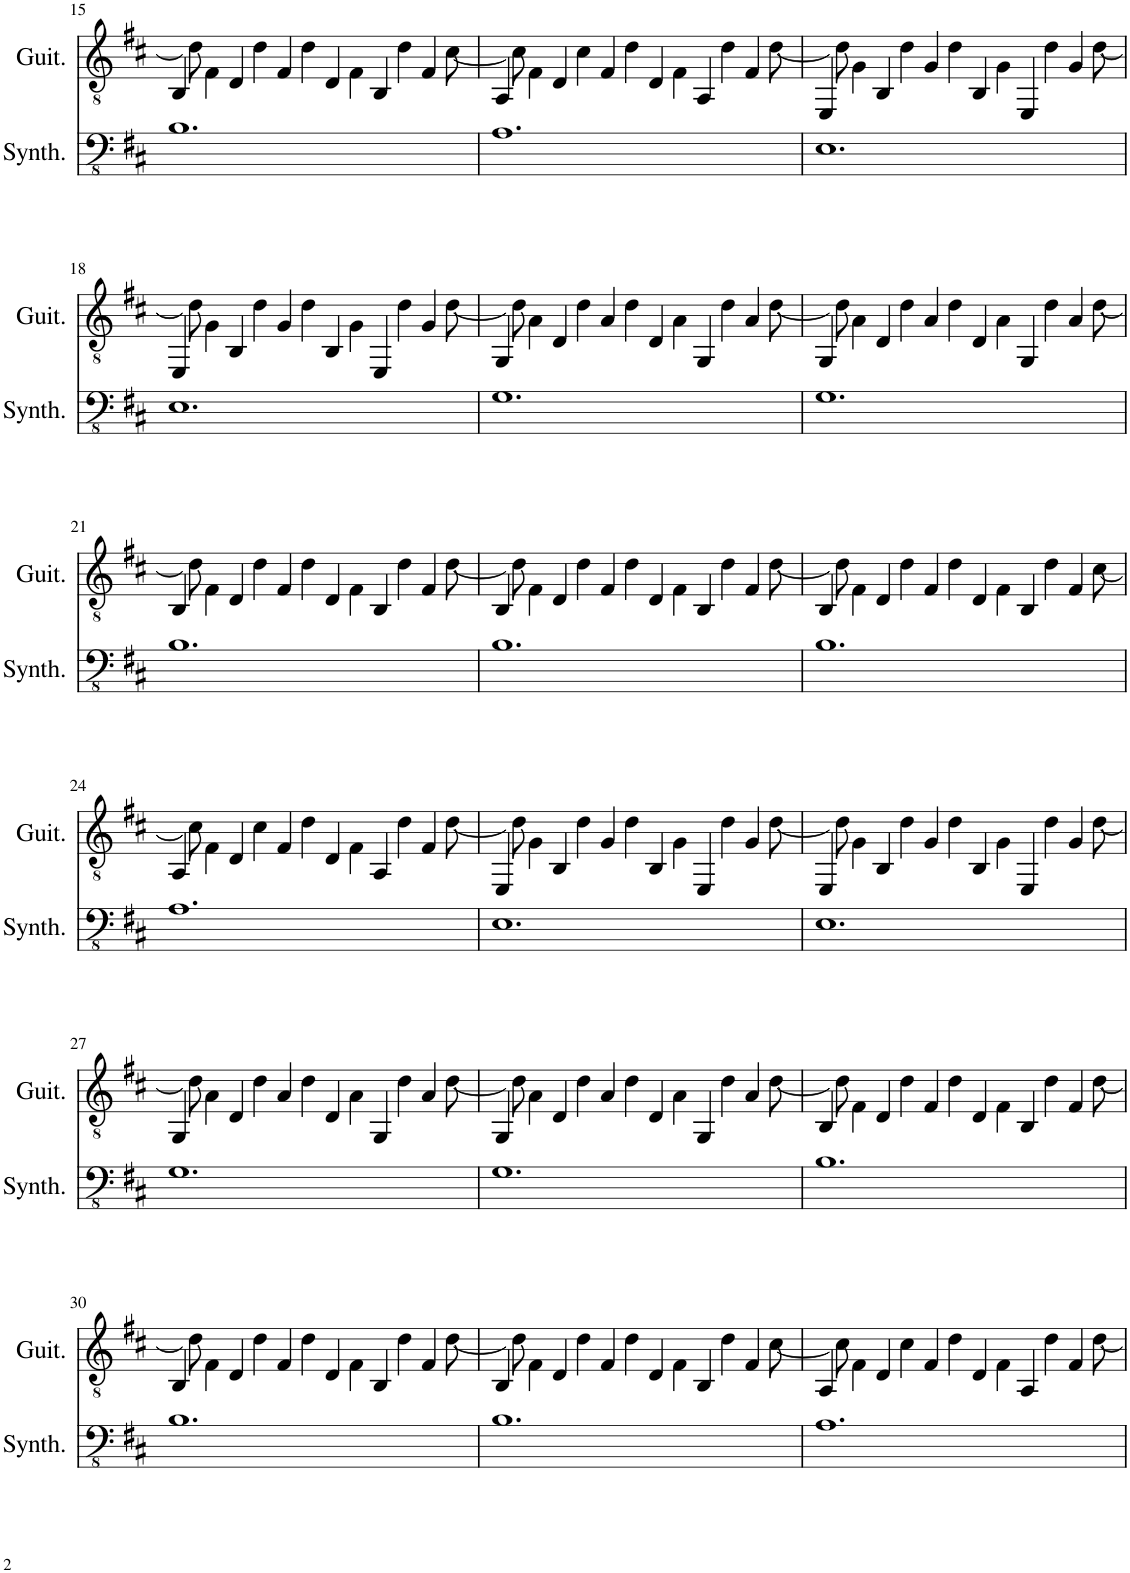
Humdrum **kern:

**kern	**kern
*part2	*part1
*staff2	*staff1
*I"Effect Synthesizer	*I"Acoustic Guitar
*I'Synth.	*I'Guit.
!!LO:PB:g=z
*clefFv4	*clefGv2
*k[f#c#]	*k[f#c#]
*M12/8	*M12/8
=15	=15
*	*^
1.BB	4BB/	8d\]
.	.	4F#\
.	4D/	.
.	.	4d\
.	4F#/	.
.	.	4d\
.	4D/	.
.	.	4F#\
.	4BB/	.
.	.	4d\
.	4F#/	.
.	.	[8c#\
=16	=16	=16
1.AA	4AA/	8c#\]
.	.	4F#\
.	4D/	.
.	.	4c#\
.	4F#/	.
.	.	4d\
.	4D/	.
.	.	4F#\
.	4AA/	.
.	.	4d\
.	4F#/	.
.	.	[8d\
=17	=17	=17
1.EE	4EE/	8d\]
.	.	4G\
.	4BB/	.
.	.	4d\
.	4G/	.
.	.	4d\
.	4BB/	.
.	.	4G\
.	4EE/	.
.	.	4d\
.	4G/	.
.	.	[8d\
!!LO:LB:g=z	!!
=18	=18	=18
1.EE	4EE/	8d\]
.	.	4G\
.	4BB/	.
.	.	4d\
.	4G/	.
.	.	4d\
.	4BB/	.
.	.	4G\
.	4EE/	.
.	.	4d\
.	4G/	.
.	.	[8d\
=19	=19	=19
1.GG	4GG/	8d\]
.	.	4A\
.	4D/	.
.	.	4d\
.	4A/	.
.	.	4d\
.	4D/	.
.	.	4A\
.	4GG/	.
.	.	4d\
.	4A/	.
.	.	[8d\
=20	=20	=20
1.GG	4GG/	8d\]
.	.	4A\
.	4D/	.
.	.	4d\
.	4A/	.
.	.	4d\
.	4D/	.
.	.	4A\
.	4GG/	.
.	.	4d\
.	4A/	.
.	.	[8d\
!!LO:LB:g=z	!!
=21	=21	=21
1.BB	4BB/	8d\]
.	.	4F#\
.	4D/	.
.	.	4d\
.	4F#/	.
.	.	4d\
.	4D/	.
.	.	4F#\
.	4BB/	.
.	.	4d\
.	4F#/	.
.	.	[8d\
=22	=22	=22
1.BB	4BB/	8d\]
.	.	4F#\
.	4D/	.
.	.	4d\
.	4F#/	.
.	.	4d\
.	4D/	.
.	.	4F#\
.	4BB/	.
.	.	4d\
.	4F#/	.
.	.	[8d\
=23	=23	=23
1.BB	4BB/	8d\]
.	.	4F#\
.	4D/	.
.	.	4d\
.	4F#/	.
.	.	4d\
.	4D/	.
.	.	4F#\
.	4BB/	.
.	.	4d\
.	4F#/	.
.	.	[8c#\
!!LO:LB:g=z	!!
=24	=24	=24
1.AA	4AA/	8c#\]
.	.	4F#\
.	4D/	.
.	.	4c#\
.	4F#/	.
.	.	4d\
.	4D/	.
.	.	4F#\
.	4AA/	.
.	.	4d\
.	4F#/	.
.	.	[8d\
=25	=25	=25
1.EE	4EE/	8d\]
.	.	4G\
.	4BB/	.
.	.	4d\
.	4G/	.
.	.	4d\
.	4BB/	.
.	.	4G\
.	4EE/	.
.	.	4d\
.	4G/	.
.	.	[8d\
=26	=26	=26
1.EE	4EE/	8d\]
.	.	4G\
.	4BB/	.
.	.	4d\
.	4G/	.
.	.	4d\
.	4BB/	.
.	.	4G\
.	4EE/	.
.	.	4d\
.	4G/	.
.	.	[8d\
!!LO:LB:g=z	!!
=27	=27	=27
1.GG	4GG/	8d\]
.	.	4A\
.	4D/	.
.	.	4d\
.	4A/	.
.	.	4d\
.	4D/	.
.	.	4A\
.	4GG/	.
.	.	4d\
.	4A/	.
.	.	[8d\
=28	=28	=28
1.GG	4GG/	8d\]
.	.	4A\
.	4D/	.
.	.	4d\
.	4A/	.
.	.	4d\
.	4D/	.
.	.	4A\
.	4GG/	.
.	.	4d\
.	4A/	.
.	.	[8d\
=29	=29	=29
1.BB	4BB/	8d\]
.	.	4F#\
.	4D/	.
.	.	4d\
.	4F#/	.
.	.	4d\
.	4D/	.
.	.	4F#\
.	4BB/	.
.	.	4d\
.	4F#/	.
.	.	[8d\
!!LO:LB:g=z	!!
=30	=30	=30
1.BB	4BB/	8d\]
.	.	4F#\
.	4D/	.
.	.	4d\
.	4F#/	.
.	.	4d\
.	4D/	.
.	.	4F#\
.	4BB/	.
.	.	4d\
.	4F#/	.
.	.	[8d\
=31	=31	=31
1.BB	4BB/	8d\]
.	.	4F#\
.	4D/	.
.	.	4d\
.	4F#/	.
.	.	4d\
.	4D/	.
.	.	4F#\
.	4BB/	.
.	.	4d\
.	4F#/	.
.	.	[8c#\
=32	=32	=32
1.AA	4AA/	8c#\]
.	.	4F#\
.	4D/	.
.	.	4c#\
.	4F#/	.
.	.	4d\
.	4D/	.
.	.	4F#\
.	4AA/	.
.	.	4d\
.	4F#/	.
.	.	[8d\
*	*v	*v
=	=
*-	*-
